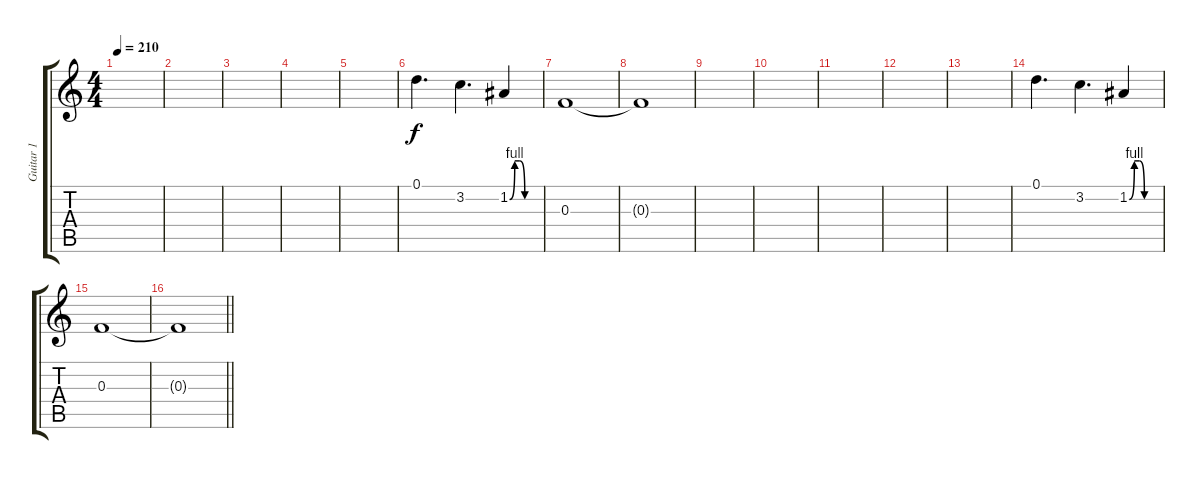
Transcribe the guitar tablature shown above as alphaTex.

\track ("Guitar 1" "Guitar 1") {instrument distortionguitar}
\staff {score tabs}
\tuning (D4 A3 F3 C3 G2 C2) {hide}
\ts (4 4)
\tempo 210
\clef g2
\ks c
|
|
|
|
|
0.1.4{d} 3.2.4{d} 1.2{be (custom 0 0 10 4 20 4 30 0 60 0)}.4 |
0.3.1 |
0.3{t}.1 |
|
|
|
|
|
0.1.4{d} 3.2.4{d} 1.2{be (custom 0 0 10 4 20 4 30 0 60 0)}.4 |
0.3.1 |
\barLineRight lightlight
0.3{t}.1
